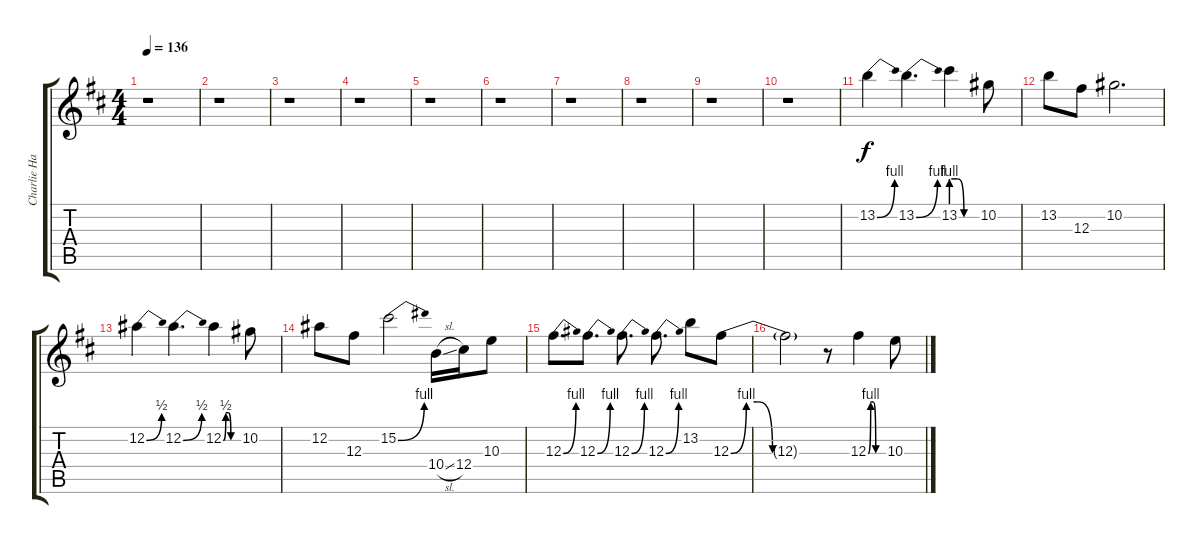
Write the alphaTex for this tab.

\track ("Charlie Hargrett Guitar Solos" "Charlie Ha") {instrument overdrivenguitar}
\staff {score tabs}
\tuning (Eb4 Bb3 Gb3 Db3 Ab2 Eb2) {hide}
\ts (4 4)
\tempo 136
\clef g2
\ks d
r.1{dy f} |
r.1 |
r.1 |
r.1 |
r.1 |
r.1 |
r.1 |
r.1 |
r.1 |
r.1 |
13.2{be (bend 0 0 60 4)}.4 13.2{be (bend 0 0 60 4)}.4{d} 13.2{be (custom 0 4 15 4 30 0 60 0)}.4 10.2.8 |
13.2.8 12.3.8 10.2.2{d} |
12.2{be (bend 0 0 60 2)}.4 12.2{be (bend 0 0 60 2)}.4{d} 12.2{be (custom 0 0 10 2 20 2 30 0 60 0)}.4 10.2.8 |
12.2.8 12.3.8 15.2{be (bend 0 0 60 4)}.2 10.4{sl}.16 12.4.16 10.3.8 |
12.3{be (bend 0 0 60 4)}.8{d} 12.3{be (bend 0 0 60 4)}.8{d} 12.3{be (bend 0 0 60 4)}.8{d} 12.3{be (bend 0 0 60 4)}.8{d} 13.2.8 12.3{be (custom 0 0 10 4 17 4 27 0 30 0 60 0)}.8 |
12.3{t}.2 r.8 12.3{be (custom 0 0 10 4 20 4 30 0 60 0)}.4 10.3.8
